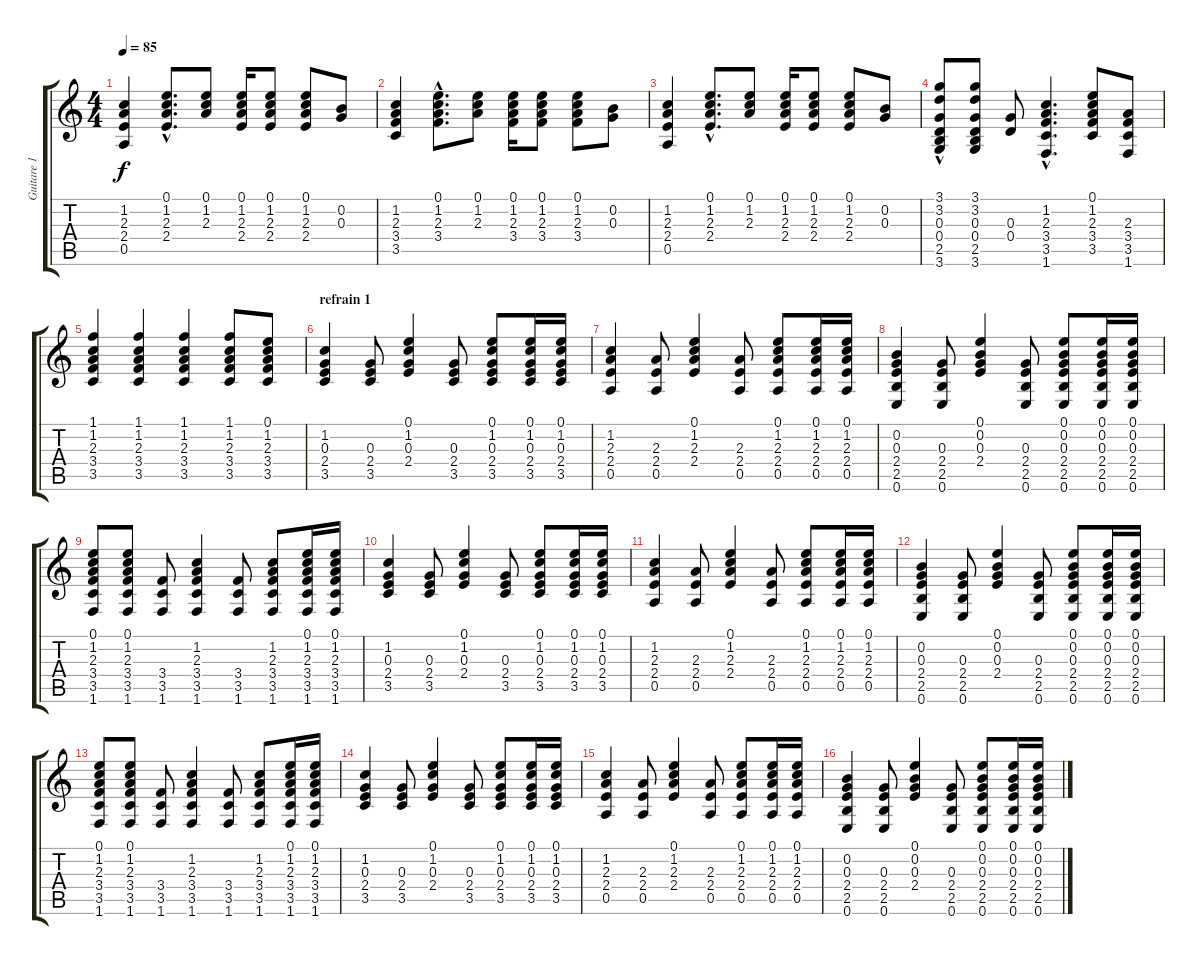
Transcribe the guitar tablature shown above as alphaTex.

\track ("Guitare 1" "Guitare 1") {instrument acousticguitarsteel}
\staff {score tabs}
\tuning (E4 B3 G3 D3 A2 E2) {hide}
\ts (4 4)
\tempo 85
\clef g2
\ks c
(1.2 2.3 2.4 0.5).4{dy f} (0.1{hac} 1.2{hac} 2.3{hac} 2.4{hac}).8{d} (0.1 1.2 2.3).8 (0.1 1.2 2.3 2.4).16 (0.1 1.2 2.3 2.4).8 (0.1 1.2 2.3 2.4).8 (0.2 0.3).8 |
(1.2 2.3 3.4 3.5).4 (0.1{hac} 1.2{hac} 2.3{hac} 3.4{hac}).8{d} (0.1 1.2 2.3).8 (0.1 1.2 2.3 3.4).16 (0.1 1.2 2.3 3.4).8 (0.1 1.2 2.3 3.4).8 (0.2 0.3).8 |
(1.2 2.3 2.4 0.5).4 (0.1{hac} 1.2{hac} 2.3{hac} 2.4{hac}).8{d} (0.1 1.2 2.3).8 (0.1 1.2 2.3 2.4).16 (0.1 1.2 2.3 2.4).8 (0.1 1.2 2.3 2.4).8 (0.2 0.3).8 |
(3.1 3.2{hac} 0.3{hac} 0.4 2.5 3.6).8 (3.1 3.2 0.3 0.4 2.5 3.6).8 (0.3 0.4).8 (1.2{hac} 2.3 3.4{hac} 3.5{hac} 1.6{hac}).4{d} (0.1 1.2 2.3 3.4 3.5).8 (2.3 3.4 3.5 1.6).8 |
(1.1 1.2 2.3 3.4 3.5).4 (1.1 1.2 2.3 3.4 3.5).4 (1.1 1.2 2.3 3.4 3.5).4 (1.1 1.2 2.3 3.4 3.5).8 (0.1 1.2 2.3 3.4 3.5).8 |
\section ("" "refrain 1")
(1.2 0.3 2.4 3.5).4 (0.3 2.4 3.5).8 (0.1 1.2 0.3 2.4).4 (0.3 2.4 3.5).8 (0.1 1.2 0.3 2.4 3.5).8 (0.1 1.2 0.3 2.4 3.5).16 (0.1 1.2 0.3 2.4 3.5).16 |
(1.2 2.3 2.4 0.5).4 (2.3 2.4 0.5).8 (0.1 1.2 2.3 2.4).4 (2.3 2.4 0.5).8 (0.1 1.2 2.3 2.4 0.5).8 (0.1 1.2 2.3 2.4 0.5).16 (0.1 1.2 2.3 2.4 0.5).16 |
(0.2 0.3 2.4 2.5 0.6).4 (0.3 2.4 2.5 0.6).8 (0.1 0.2 0.3 2.4).4 (0.3 2.4 2.5 0.6).8 (0.1 0.2 0.3 2.4 2.5 0.6).8 (0.1 0.2 0.3 2.4 2.5 0.6).16 (0.1 0.2 0.3 2.4 2.5 0.6).16 |
(0.1 1.2 2.3 3.4 3.5 1.6).8 (0.1 1.2 2.3 3.4 3.5 1.6).8 (3.4 3.5 1.6).8 (1.2 2.3 3.4 3.5 1.6).4 (3.4 3.5 1.6).8 (1.2 2.3 3.4 3.5 1.6).8 (0.1 1.2 2.3 3.4 3.5 1.6).16 (0.1 1.2 2.3 3.4 3.5 1.6).16 |
(1.2 0.3 2.4 3.5).4 (0.3 2.4 3.5).8 (0.1 1.2 0.3 2.4).4 (0.3 2.4 3.5).8 (0.1 1.2 0.3 2.4 3.5).8 (0.1 1.2 0.3 2.4 3.5).16 (0.1 1.2 0.3 2.4 3.5).16 |
(1.2 2.3 2.4 0.5).4 (2.3 2.4 0.5).8 (0.1 1.2 2.3 2.4).4 (2.3 2.4 0.5).8 (0.1 1.2 2.3 2.4 0.5).8 (0.1 1.2 2.3 2.4 0.5).16 (0.1 1.2 2.3 2.4 0.5).16 |
(0.2 0.3 2.4 2.5 0.6).4 (0.3 2.4 2.5 0.6).8 (0.1 0.2 0.3 2.4).4 (0.3 2.4 2.5 0.6).8 (0.1 0.2 0.3 2.4 2.5 0.6).8 (0.1 0.2 0.3 2.4 2.5 0.6).16 (0.1 0.2 0.3 2.4 2.5 0.6).16 |
(0.1 1.2 2.3 3.4 3.5 1.6).8 (0.1 1.2 2.3 3.4 3.5 1.6).8 (3.4 3.5 1.6).8 (1.2 2.3 3.4 3.5 1.6).4 (3.4 3.5 1.6).8 (1.2 2.3 3.4 3.5 1.6).8 (0.1 1.2 2.3 3.4 3.5 1.6).16 (0.1 1.2 2.3 3.4 3.5 1.6).16 |
(1.2 0.3 2.4 3.5).4 (0.3 2.4 3.5).8 (0.1 1.2 0.3 2.4).4 (0.3 2.4 3.5).8 (0.1 1.2 0.3 2.4 3.5).8 (0.1 1.2 0.3 2.4 3.5).16 (0.1 1.2 0.3 2.4 3.5).16 |
(1.2 2.3 2.4 0.5).4 (2.3 2.4 0.5).8 (0.1 1.2 2.3 2.4).4 (2.3 2.4 0.5).8 (0.1 1.2 2.3 2.4 0.5).8 (0.1 1.2 2.3 2.4 0.5).16 (0.1 1.2 2.3 2.4 0.5).16 |
(0.2 0.3 2.4 2.5 0.6).4 (0.3 2.4 2.5 0.6).8 (0.1 0.2 0.3 2.4).4 (0.3 2.4 2.5 0.6).8 (0.1 0.2 0.3 2.4 2.5 0.6).8 (0.1 0.2 0.3 2.4 2.5 0.6).16 (0.1 0.2 0.3 2.4 2.5 0.6).16
